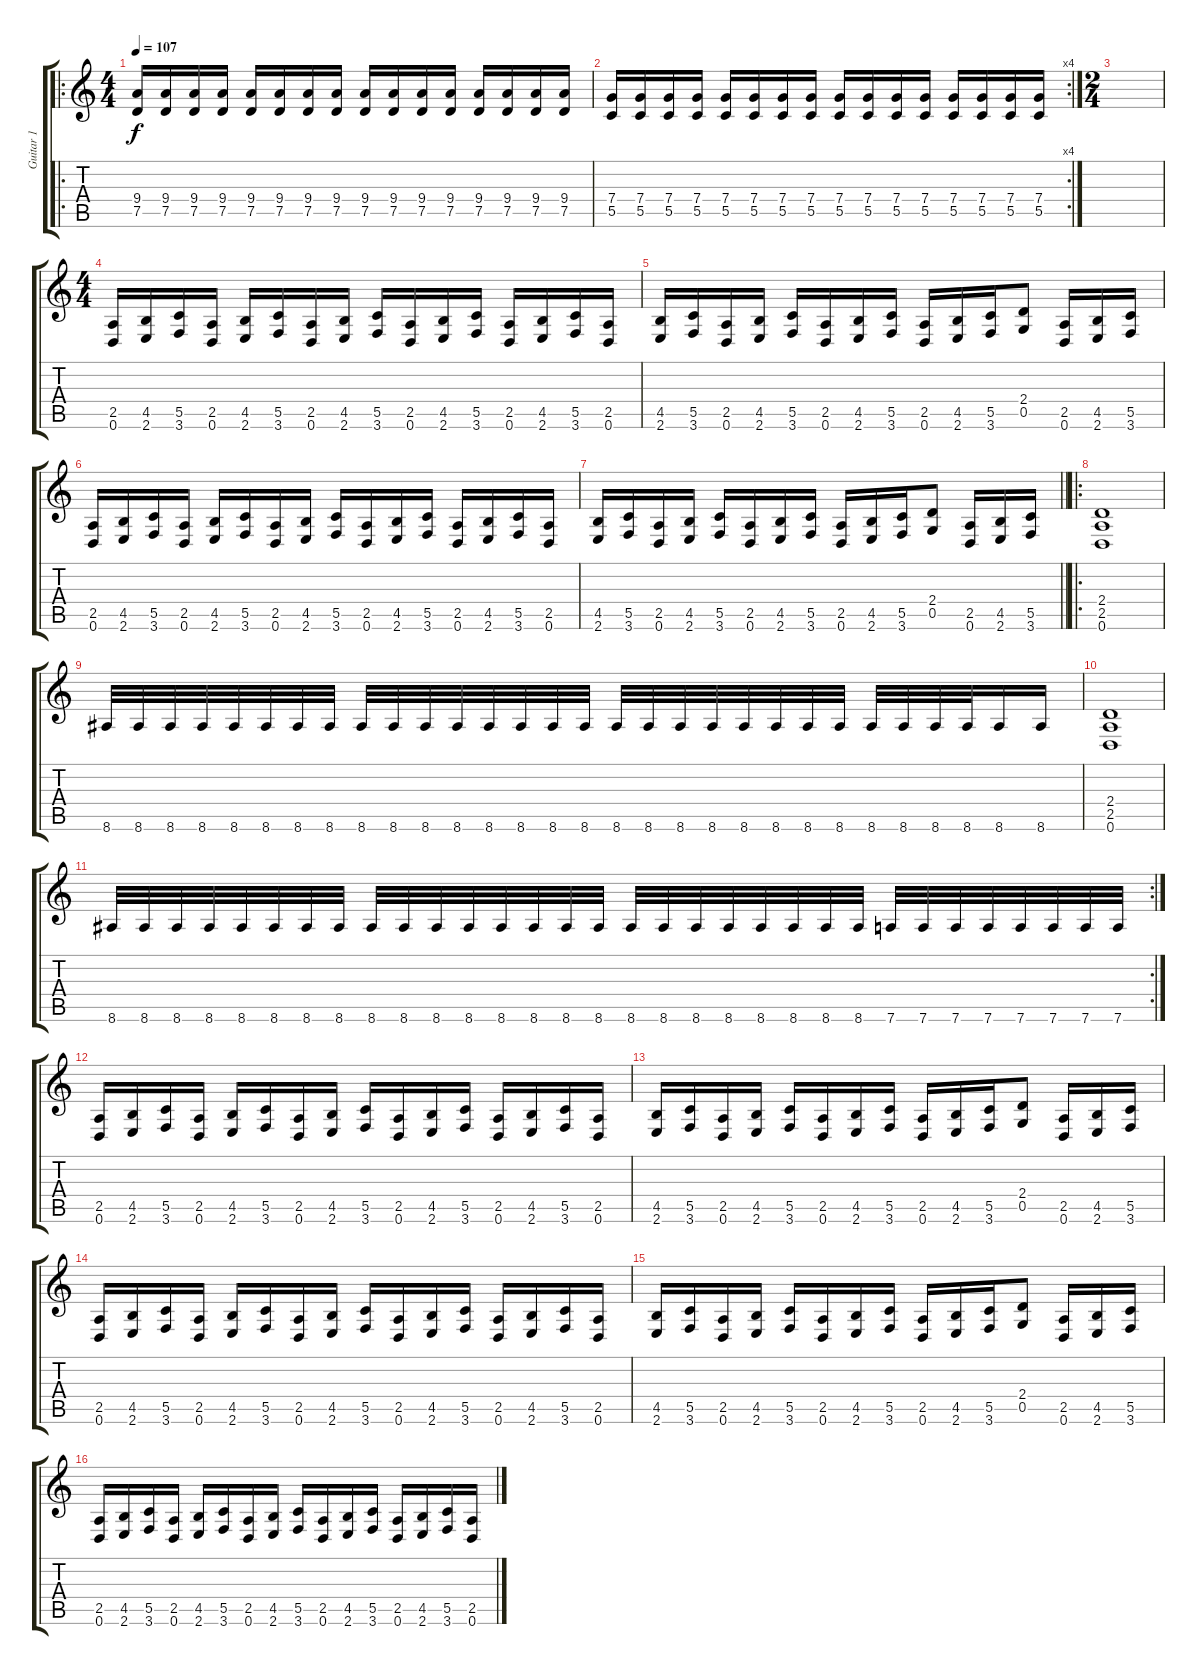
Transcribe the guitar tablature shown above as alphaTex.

\track ("Guitar 1" "Guitar 1") {instrument distortionguitar}
\staff {score tabs}
\tuning (D4 A3 F3 C3 G2 D2) {hide}
\ro
\ts (4 4)
\tempo 107
\clef g2
\ks c
(9.4 7.5).16{dy f} (9.4 7.5).16 (9.4 7.5).16 (9.4 7.5).16 (9.4 7.5).16 (9.4 7.5).16 (9.4 7.5).16 (9.4 7.5).16 (9.4 7.5).16 (9.4 7.5).16 (9.4 7.5).16 (9.4 7.5).16 (9.4 7.5).16 (9.4 7.5).16 (9.4 7.5).16 (9.4 7.5).16 |
\rc 4
(7.4 5.5).16 (7.4 5.5).16 (7.4 5.5).16 (7.4 5.5).16 (7.4 5.5).16 (7.4 5.5).16 (7.4 5.5).16 (7.4 5.5).16 (7.4 5.5).16 (7.4 5.5).16 (7.4 5.5).16 (7.4 5.5).16 (7.4 5.5).16 (7.4 5.5).16 (7.4 5.5).16 (7.4 5.5).16 |
\ts (2 4)
|
\ts (4 4)
(2.5 0.6).16 (4.5 2.6).16 (5.5 3.6).16 (2.5 0.6).16 (4.5 2.6).16 (5.5 3.6).16 (2.5 0.6).16 (4.5 2.6).16 (5.5 3.6).16 (2.5 0.6).16 (4.5 2.6).16 (5.5 3.6).16 (2.5 0.6).16 (4.5 2.6).16 (5.5 3.6).16 (2.5 0.6).16 |
(4.5 2.6).16 (5.5 3.6).16 (2.5 0.6).16 (4.5 2.6).16 (5.5 3.6).16 (2.5 0.6).16 (4.5 2.6).16 (5.5 3.6).16 (2.5 0.6).16 (4.5 2.6).16 (5.5 3.6).16 (2.4 0.5).8 (2.5 0.6).16 (4.5 2.6).16 (5.5 3.6).16 |
(2.5 0.6).16 (4.5 2.6).16 (5.5 3.6).16 (2.5 0.6).16 (4.5 2.6).16 (5.5 3.6).16 (2.5 0.6).16 (4.5 2.6).16 (5.5 3.6).16 (2.5 0.6).16 (4.5 2.6).16 (5.5 3.6).16 (2.5 0.6).16 (4.5 2.6).16 (5.5 3.6).16 (2.5 0.6).16 |
\barLineRight lightlight
(4.5 2.6).16 (5.5 3.6).16 (2.5 0.6).16 (4.5 2.6).16 (5.5 3.6).16 (2.5 0.6).16 (4.5 2.6).16 (5.5 3.6).16 (2.5 0.6).16 (4.5 2.6).16 (5.5 3.6).16 (2.4 0.5).8 (2.5 0.6).16 (4.5 2.6).16 (5.5 3.6).16 |
\ro
(2.4 2.5 0.6).1 |
8.6.32 8.6.32 8.6.32 8.6.32 8.6.32 8.6.32 8.6.32 8.6.32 8.6.32 8.6.32 8.6.32 8.6.32 8.6.32 8.6.32 8.6.32 8.6.32 8.6.32 8.6.32 8.6.32 8.6.32 8.6.32 8.6.32 8.6.32 8.6.32 8.6.32 8.6.32 8.6.32 8.6.32 8.6.16 8.6.16 |
(2.4 2.5 0.6).1 |
\rc 2
8.6.32 8.6.32 8.6.32 8.6.32 8.6.32 8.6.32 8.6.32 8.6.32 8.6.32 8.6.32 8.6.32 8.6.32 8.6.32 8.6.32 8.6.32 8.6.32 8.6.32 8.6.32 8.6.32 8.6.32 8.6.32 8.6.32 8.6.32 8.6.32 7.6.32 7.6.32 7.6.32 7.6.32 7.6.32 7.6.32 7.6.32 7.6.32 |
(2.5 0.6).16 (4.5 2.6).16 (5.5 3.6).16 (2.5 0.6).16 (4.5 2.6).16 (5.5 3.6).16 (2.5 0.6).16 (4.5 2.6).16 (5.5 3.6).16 (2.5 0.6).16 (4.5 2.6).16 (5.5 3.6).16 (2.5 0.6).16 (4.5 2.6).16 (5.5 3.6).16 (2.5 0.6).16 |
(4.5 2.6).16 (5.5 3.6).16 (2.5 0.6).16 (4.5 2.6).16 (5.5 3.6).16 (2.5 0.6).16 (4.5 2.6).16 (5.5 3.6).16 (2.5 0.6).16 (4.5 2.6).16 (5.5 3.6).16 (2.4 0.5).8 (2.5 0.6).16 (4.5 2.6).16 (5.5 3.6).16 |
(2.5 0.6).16 (4.5 2.6).16 (5.5 3.6).16 (2.5 0.6).16 (4.5 2.6).16 (5.5 3.6).16 (2.5 0.6).16 (4.5 2.6).16 (5.5 3.6).16 (2.5 0.6).16 (4.5 2.6).16 (5.5 3.6).16 (2.5 0.6).16 (4.5 2.6).16 (5.5 3.6).16 (2.5 0.6).16 |
(4.5 2.6).16 (5.5 3.6).16 (2.5 0.6).16 (4.5 2.6).16 (5.5 3.6).16 (2.5 0.6).16 (4.5 2.6).16 (5.5 3.6).16 (2.5 0.6).16 (4.5 2.6).16 (5.5 3.6).16 (2.4 0.5).8 (2.5 0.6).16 (4.5 2.6).16 (5.5 3.6).16 |
(2.5 0.6).16 (4.5 2.6).16 (5.5 3.6).16 (2.5 0.6).16 (4.5 2.6).16 (5.5 3.6).16 (2.5 0.6).16 (4.5 2.6).16 (5.5 3.6).16 (2.5 0.6).16 (4.5 2.6).16 (5.5 3.6).16 (2.5 0.6).16 (4.5 2.6).16 (5.5 3.6).16 (2.5 0.6).16
